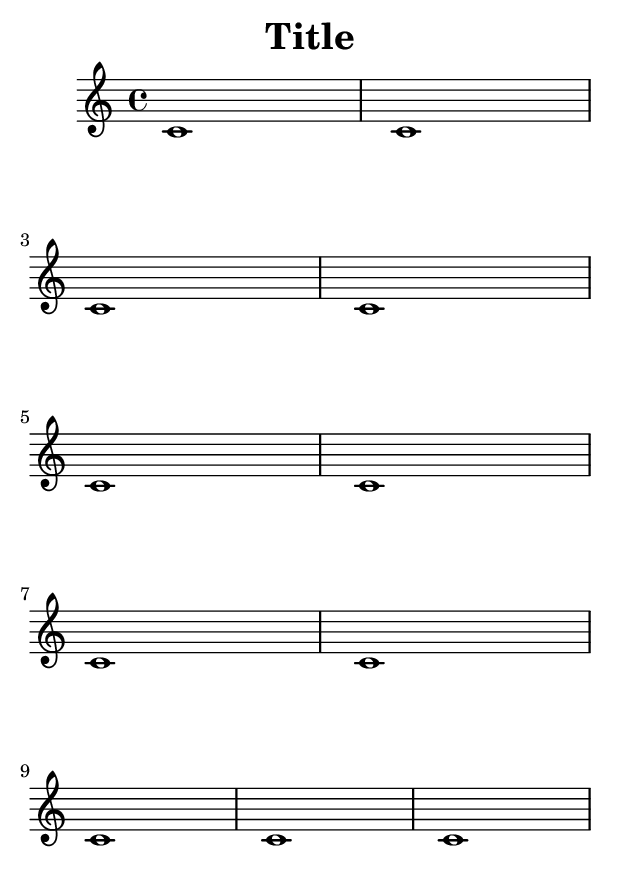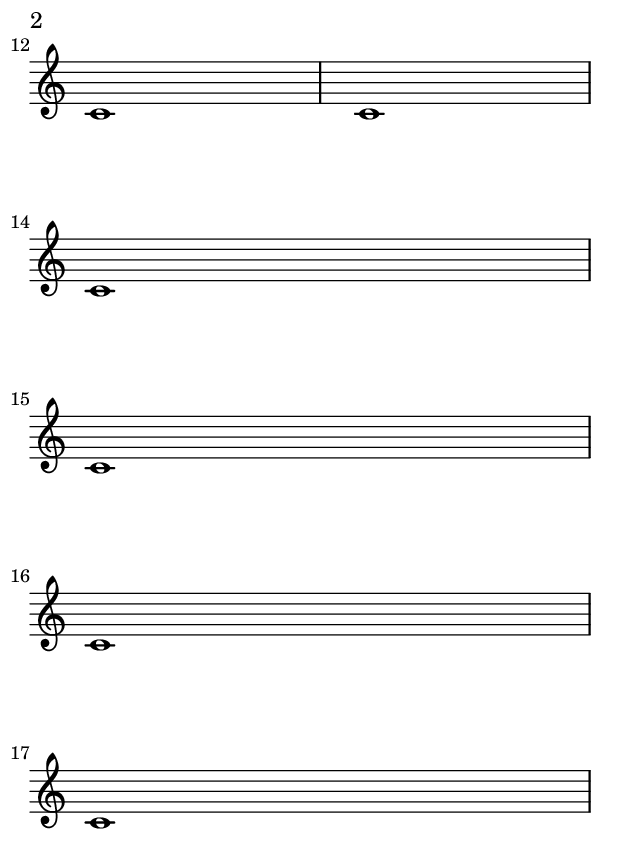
\version "2.16.0"

#(set-default-paper-size "a6")

\header {
  texidoc = "The min-systems-per-page variable forces each page to have
a minimum number of systems. Titles do not count as systems here."
  title = "Title"
}

\book {
  \paper {
    min-systems-per-page = 5
  }

  { \repeat unfold 11 { c'1 } \pageBreak \repeat unfold 6 { c'1 } }
}
